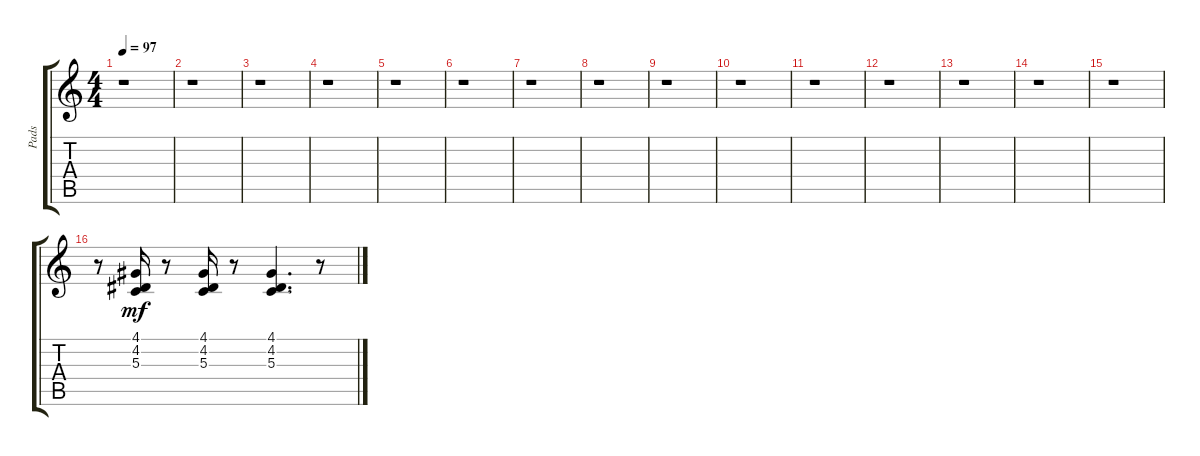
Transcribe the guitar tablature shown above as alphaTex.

\track ("Pads" "Pads") {instrument pad1newage}
\staff {score tabs}
\tuning (E4 B3 G3 D3 A2 E2) {hide}
\ts (4 4)
\tempo 97
\clef g2
\ks c
r.1{dy mf} |
r.1 |
r.1 |
r.1 |
r.1 |
r.1 |
r.1 |
r.1 |
r.1 |
r.1 |
r.1 |
r.1 |
r.1 |
r.1 |
r.1 |
r.8 (4.1 4.2 5.3).16 r.8 (4.1 4.2 5.3).16 r.8 (4.1 4.2 5.3).4{d} r.8
